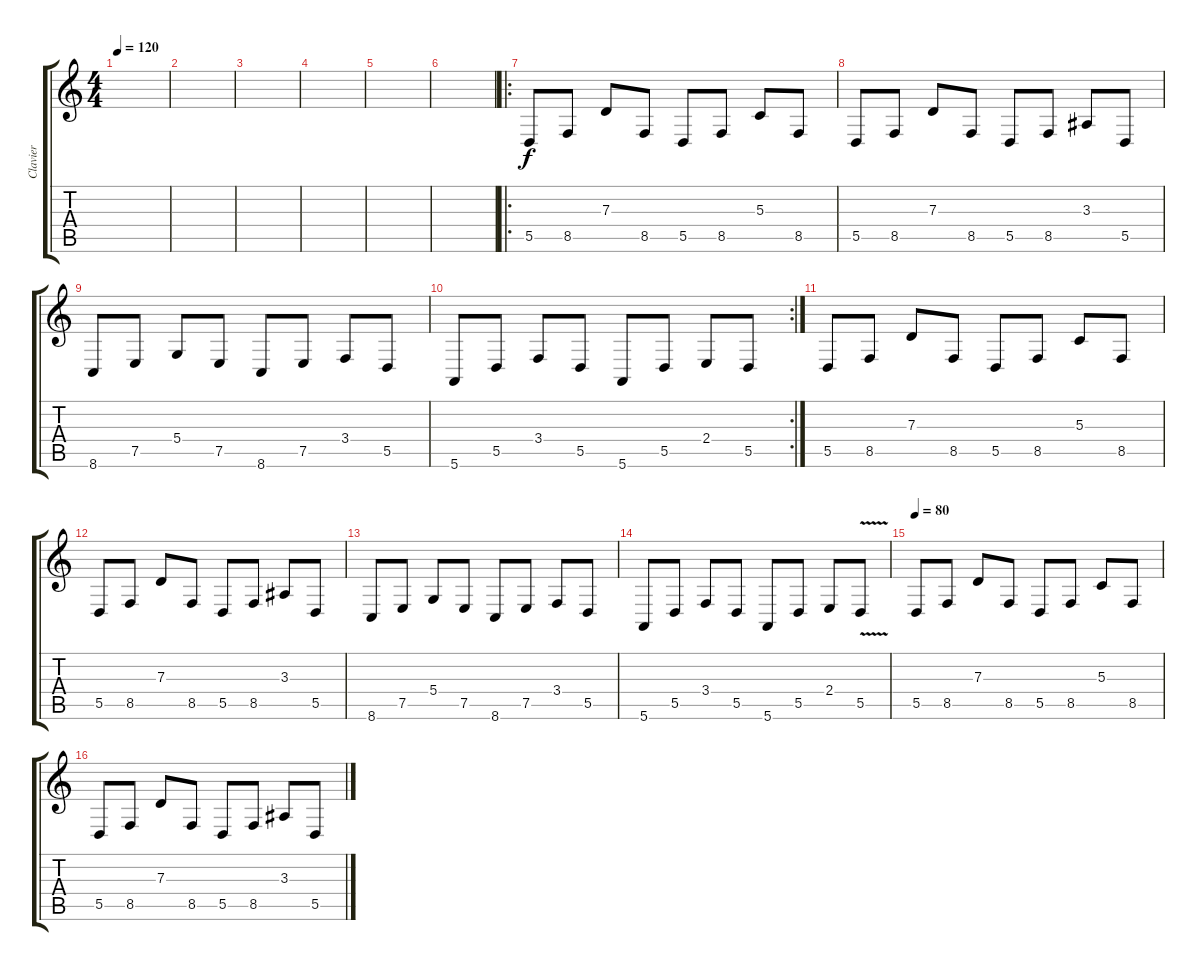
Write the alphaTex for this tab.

\track ("Clavier" "Clavier") {instrument musicbox}
\staff {score tabs}
\tuning (E4 B3 G3 D3 A2 E2) {hide}
\ts (4 4)
\tempo 120
\clef g2
\ks c
|
|
|
|
|
|
\ro
5.5.8 8.5.8 7.3.8 8.5.8 5.5.8 8.5.8 5.3.8 8.5.8 |
5.5.8 8.5.8 7.3.8 8.5.8 5.5.8 8.5.8 3.3.8 5.5.8 |
8.6.8 7.5.8 5.4.8 7.5.8 8.6.8 7.5.8 3.4.8 5.5.8 |
\rc 2
5.6.8 5.5.8 3.4.8 5.5.8 5.6.8 5.5.8 2.4.8 5.5.8 |
5.5.8 8.5.8 7.3.8 8.5.8 5.5.8 8.5.8 5.3.8 8.5.8 |
5.5.8 8.5.8 7.3.8 8.5.8 5.5.8 8.5.8 3.3.8 5.5.8 |
8.6.8 7.5.8 5.4.8 7.5.8 8.6.8 7.5.8 3.4.8 5.5.8 |
5.6.8 5.5.8 3.4.8 5.5.8 5.6.8 5.5.8 2.4.8 5.5{v}.8 |
\tempo 80
5.5.8 8.5.8 7.3.8 8.5.8 5.5.8 8.5.8 5.3.8 8.5.8 |
5.5.8 8.5.8 7.3.8 8.5.8 5.5.8 8.5.8 3.3.8 5.5.8
